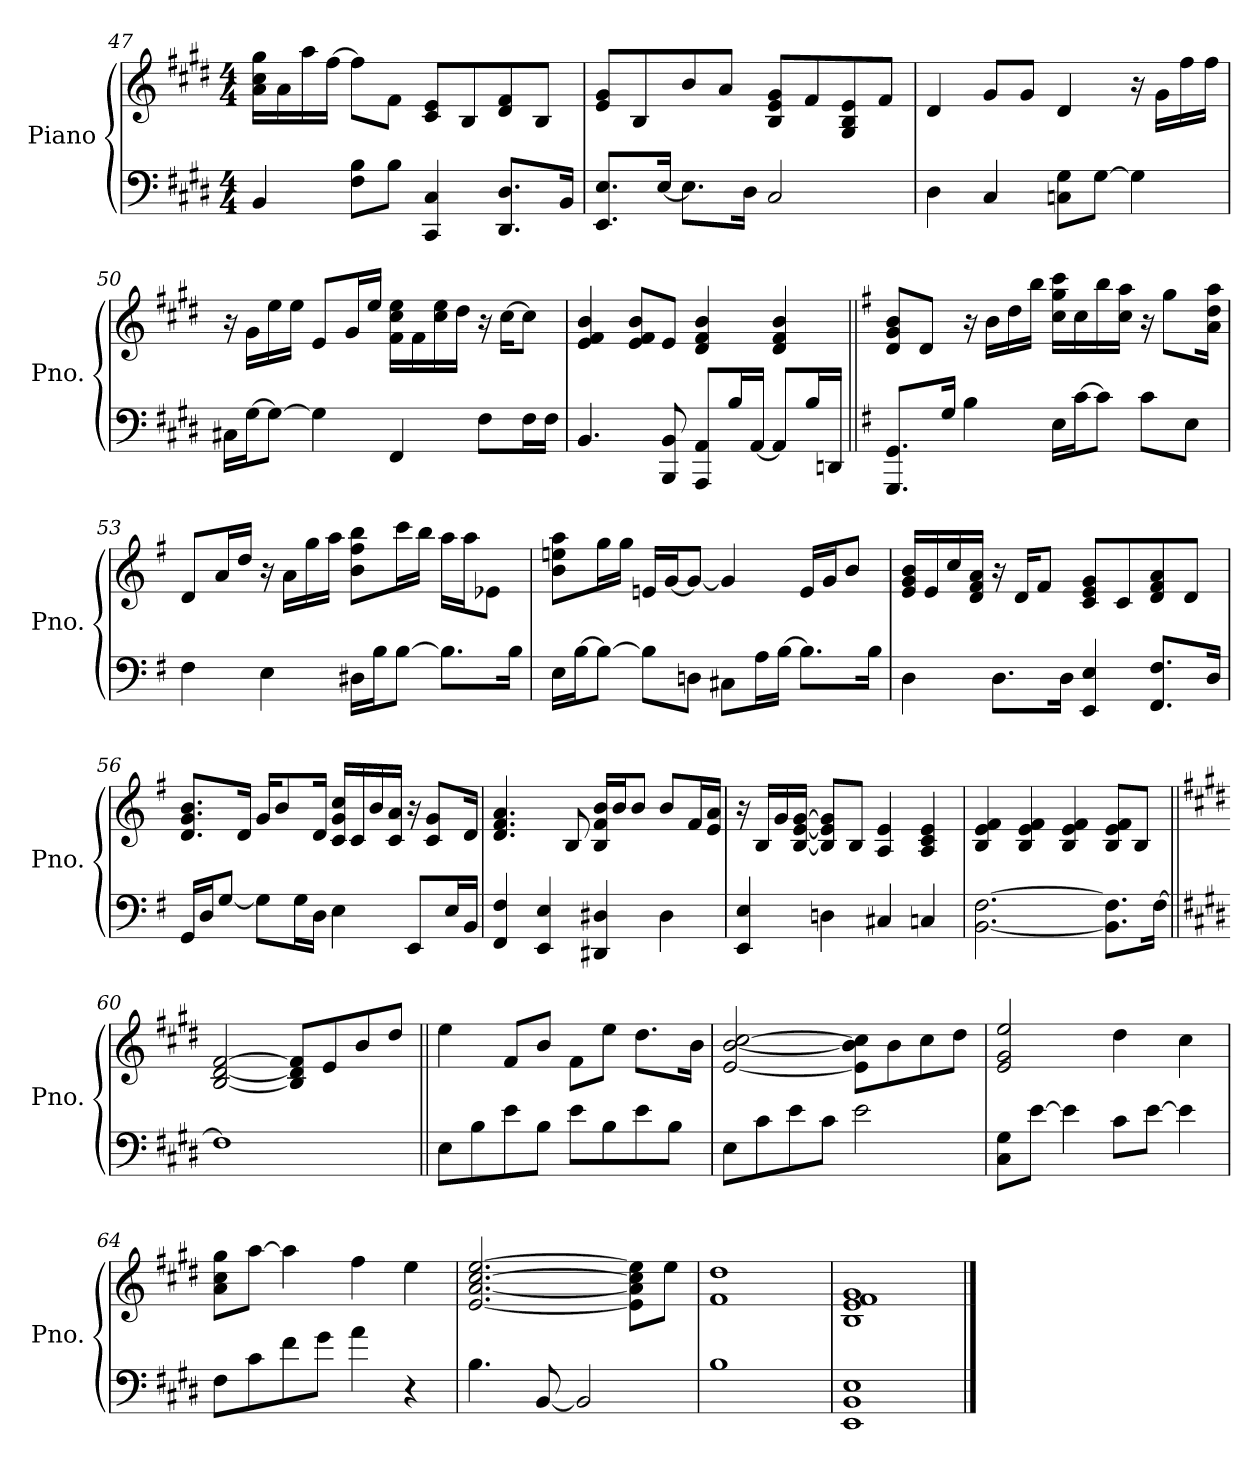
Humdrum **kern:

**kern	**kern
*part1	*part1
*staff2	*staff1
*I"Piano	*
*I'Pno.	*
*clefF4	*clefG2
*k[f#c#g#d#]	*k[f#c#g#d#]
*E:	*E:
*M4/4	*M4/4
=47	=47
4BB/	16a\ 16cc#\ 16gg#\LL
.	16a\
.	16aa\
.	[16ff#\JJ
8F#\ 8B\L	8ff#\L]
8B\J	8f#\J
4CC#/ 4C#/	8c#/ 8e/L
.	8B/
8.DD#/ 8.D#/L	8d#/ 8f#/
.	8B/J
16BB/Jk	.
=48	=48
8.EE/ 8.E/L	8e/ 8g#/L
.	8B/
[16E/Jk	.
8.E\L]	8b/
.	8a/J
16D#\Jk	.
2C#/	8B/ 8e/ 8g#/L
.	8f#/
.	8G#/ 8B/ 8e/
.	8f#/J
=49	=49
4D#\	4d#/
4C#/	8g#/L
.	8g#/J
8Cn\ 8G#\L	4d#/
[8G#\J	.
4G#\]	16r
.	16g#\LL
.	16ff#\
.	16ff#\JJ
!!LO:LB:g=z
=50	=50
16C#X\LL	16r
[16G#\J	16g#\LL
8G#\J_	16ee\
.	16ee\JJ
4G#\]	8e/L
.	16g#/L
.	16ee/JJ
4FF#/	16f#\ 16cc#\ 16ee\LL
.	16f#\
.	16cc#\ 16ee\
.	16dd#\JJ
8F#\L	16r
.	[16cc#\KL
16F#\L	8cc#\J]
16F#\JJ	.
=51	=51
4.BB/	4e/ 4f#/ 4b/
.	8e/ 8f#/ 8b/L
8BBB/ 8BB/	8e/J
8AAA/ 8AA/L	4d#/ 4f#/ 4b/
16B/L	.
[16AA/JJ	.
8AA/L]	4d#/ 4f#/ 4b/
16B/L	.
16DDn/JJ	.
=52||	=52||
*k[f#]	*k[f#]
*G:	*G:
8.GGG/ 8.GG/L	8d/ 8g/ 8b/L
.	8d/J
16G/Jk	.
4B\	16r
.	16b\LL
.	16dd\
.	16bb\JJ
16E\LL	16cc\ 16gg\ 16ccc\LL
[16c\J	16cc\
8c\J]	16bb\
.	16cc\ 16aa\JJ
8c\L	16r
.	8gg\L
8E\J	.
.	16a\ 16dd\ 16aa\Jk
!!LO:LB:g=z
=53	=53
4F#\	8d/L
.	16a/L
.	16dd/JJ
4E\	16r
.	16a\LL
.	16gg\
.	16aa\JJ
16D#X\LL	8b\ 8ff#\ 8bb\L
16B\J	.
[8B\J	16ccc\L
.	16bb\JJ
8.B\L]	16aa\LL
.	16aa\J
.	8e-X\J
16B\Jk	.
=54	=54
16E\LL	8b\ 8een\ 8aa\L
[16B\J	.
8B\J_	16gg\L
.	16gg\JJ
8B\L]	16en/LL
.	[16g/J
8Dn\J	8g/J_
8C#X\L	4g/]
16A\L	.
[16B\JJ	.
8.B\L]	16e/LL
.	16g/J
.	8b/J
16B\Jk	.
=55	=55
4D\	16e/ 16g/ 16b/LL
.	16e/
.	16cc/
.	16d/ 16f#/ 16a/JJ
8.D\L	16r
.	16d/KL
.	8f#/J
16D\Jk	.
4EE/ 4E/	8c/ 8e/ 8g/L
.	8c/
8.FF#/ 8.F#/L	8d/ 8f#/ 8a/
.	8d/J
16D/Jk	.
!!LO:LB:g=z
=56	=56
16GG/LL	8.d/ 8.g/ 8.b/L
16D/J	.
[8G/J	.
.	16d/Jk
8G\L]	16g/KL
.	8b/
16G\L	.
16D\JJ	16d/Jk
4E\	16c/ 16g/ 16cc/LL
.	16c/
.	16b/
.	16c/ 16a/JJ
8EE/L	16r
.	8c/ 8g/L
16E/L	.
16BB/JJ	16d/Jk
=57	=57
4FF#/ 4F#/	4.d/ 4.f#/ 4.a/
4EE/ 4E/	.
.	8B/
4DD#X/ 4D#X/	16B/ 16f#/ 16b/LL
.	16b/J
.	8b/J
4D#\	8b/L
.	16f#/L
.	16e/ 16a/JJ
=58	=58
4EE/ 4E/	16r
.	16B/LL
.	16g/
.	[16B/ [16e/ [16g/JJ
4Dn\	8B/] 8e/] 8g/]L
.	8B/J
4C#X/	4A/ 4e/
4Cn/	4A/ 4c/ 4e/
!!LO:LB:g=z
=59	=59
[2.BB\ [2.F#\	4B/ 4e/ 4f#/
.	4B/ 4e/ 4f#/
.	4B/ 4e/ 4f#/
8.BB\] 8.F#\]L	8B/ 8e/ 8f#/L
.	8B/J
[16F#\Jk	.
=60||	=60||
*k[f#c#g#d#]	*k[f#c#g#d#]
*E:	*E:
1F#]	[2B/ [2d#/ [2f#/
.	8B/] 8d#/] 8f#/]L
.	8e/
.	8b/
.	8dd#/J
=61||	=61||
*^	*
8E\L	2ryy	4ee\
8B\	.	.
8e\	.	8f#/L
8B\J	.	8b/J
8e\L	2ryy	8f#\L
8B\	.	8ee\J
8e\	.	8.dd#\L
8B\J	.	.
.	.	16b\Jk
*v	*v	*
=62	=62
8E\L	[2e/ [2b/ [2cc#/
8c#\	.
8e\	.
8c#\J	.
2e\	8e\] 8b\] 8cc#\]L
.	8b\
.	8cc#\
.	8dd#\J
!!LO:PB:g=z
=63	=63
8C#\ 8G#\L	2e/ 2g#/ 2ee/
[8e\J	.
4e\]	.
8c#\L	4dd#\
[8e\J	.
4e\]	4cc#\
=64	=64
8F#\L	8a\ 8cc#\ 8gg#\L
8c#\	[8aa\J
8f#\	4aa\]
8g#\J	.
4a\	4ff#\
4r	4ee\
=65	=65
4.B\	[2.e/ [2.a/ [2.cc#/ [2.ee/
[8BB/	.
2BB/]	.
.	8e\] 8a\] 8cc#\] 8ee\]L
.	8ee\J
=66	=66
1B	1f# 1dd#
=67	=67
1EE 1BB 1E	1B 1e 1f# 1g#
==	==
*-	*-
